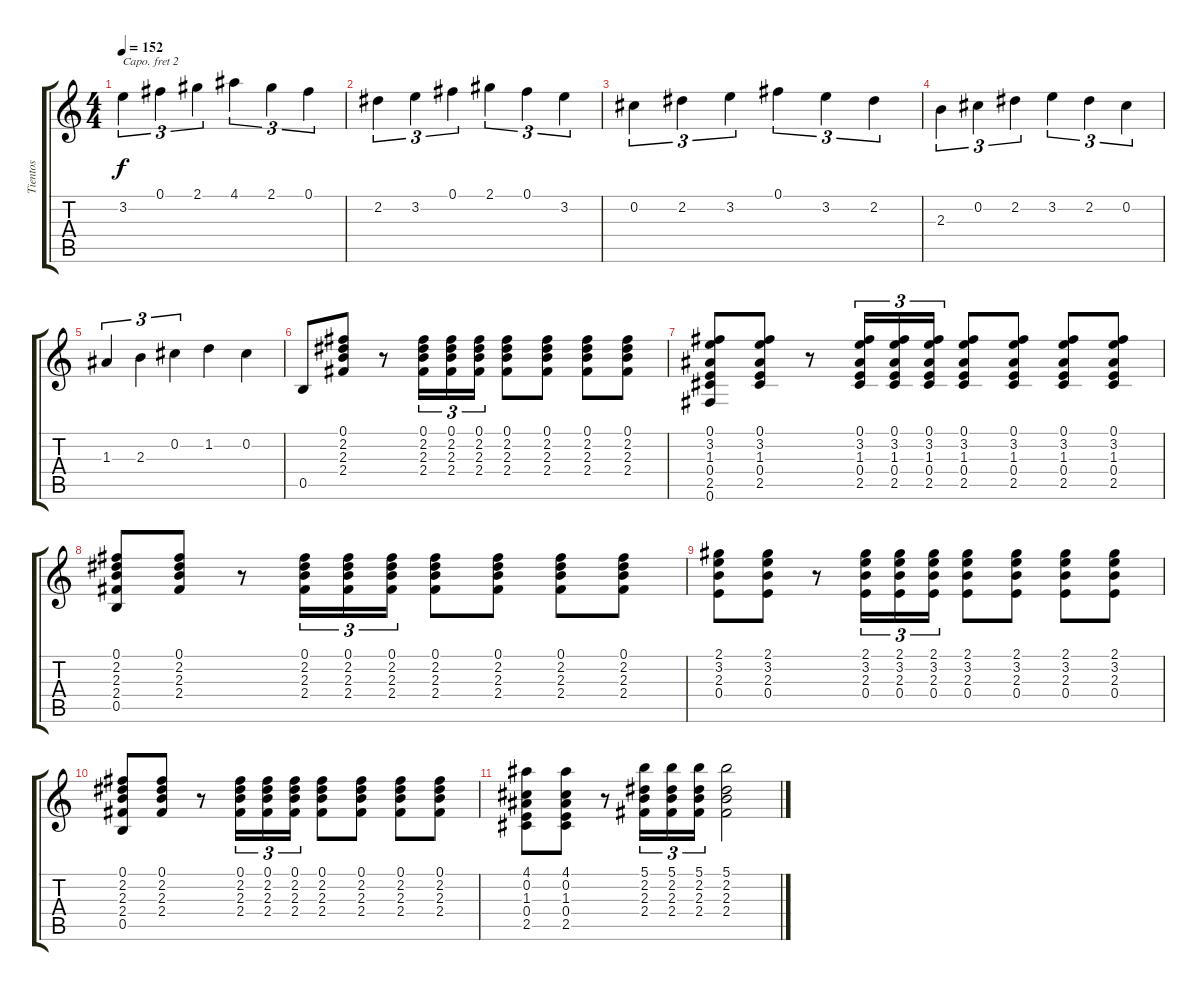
\track ("Tientos" "Tientos") {instrument acousticguitarnylon}
\staff {score tabs}
\capo 2
\tuning (E4 B3 G3 D3 A2 E2) {hide}
\ts (4 4)
\tempo 152
\clef g2
\ks c
3.2.4{tu (3 2) dy f} 0.1.4{tu (3 2)} 2.1.4{tu (3 2)} 4.1.4{tu (3 2)} 2.1.4{tu (3 2)} 0.1.4{tu (3 2)} |
2.2.4{tu (3 2)} 3.2.4{tu (3 2)} 0.1.4{tu (3 2)} 2.1.4{tu (3 2)} 0.1.4{tu (3 2)} 3.2.4{tu (3 2)} |
0.2.4{tu (3 2)} 2.2.4{tu (3 2)} 3.2.4{tu (3 2)} 0.1.4{tu (3 2)} 3.2.4{tu (3 2)} 2.2.4{tu (3 2)} |
2.3.4{tu (3 2)} 0.2.4{tu (3 2)} 2.2.4{tu (3 2)} 3.2.4{tu (3 2)} 2.2.4{tu (3 2)} 0.2.4{tu (3 2)} |
1.3.4{tu (3 2)} 2.3.4{tu (3 2)} 0.2.4{tu (3 2)} 1.2.4 0.2.4 |
0.5.8 (0.1 2.2 2.3 2.4).8 r.8 (0.1 2.2 2.3 2.4).16{tu (3 2)} (0.1 2.2 2.3 2.4).16{tu (3 2)} (0.1 2.2 2.3 2.4).16{tu (3 2)} (0.1 2.2 2.3 2.4).8 (0.1 2.2 2.3 2.4).8 (0.1 2.2 2.3 2.4).8 (0.1 2.2 2.3 2.4).8 |
(0.1 3.2 1.3 0.4 2.5 0.6).8 (0.1 3.2 1.3 0.4 2.5).8 r.8 (0.1 3.2 1.3 0.4 2.5).16{tu (3 2)} (0.1 3.2 1.3 0.4 2.5).16{tu (3 2)} (0.1 3.2 1.3 0.4 2.5).16{tu (3 2)} (0.1 3.2 1.3 0.4 2.5).8 (0.1 3.2 1.3 0.4 2.5).8 (0.1 3.2 1.3 0.4 2.5).8 (0.1 3.2 1.3 0.4 2.5).8 |
(0.1 2.2 2.3 2.4 0.5).8 (0.1 2.2 2.3 2.4).8 r.8 (0.1 2.2 2.3 2.4).16{tu (3 2)} (0.1 2.2 2.3 2.4).16{tu (3 2)} (0.1 2.2 2.3 2.4).16{tu (3 2)} (0.1 2.2 2.3 2.4).8 (0.1 2.2 2.3 2.4).8 (0.1 2.2 2.3 2.4).8 (0.1 2.2 2.3 2.4).8 |
(2.1 3.2 2.3 0.4).8 (2.1 3.2 2.3 0.4).8 r.8 (2.1 3.2 2.3 0.4).16{tu (3 2)} (2.1 3.2 2.3 0.4).16{tu (3 2)} (2.1 3.2 2.3 0.4).16{tu (3 2)} (2.1 3.2 2.3 0.4).8 (2.1 3.2 2.3 0.4).8 (2.1 3.2 2.3 0.4).8 (2.1 3.2 2.3 0.4).8 |
(0.1 2.2 2.3 2.4 0.5).8 (0.1 2.2 2.3 2.4).8 r.8 (0.1 2.2 2.3 2.4).16{tu (3 2)} (0.1 2.2 2.3 2.4).16{tu (3 2)} (0.1 2.2 2.3 2.4).16{tu (3 2)} (0.1 2.2 2.3 2.4).8 (0.1 2.2 2.3 2.4).8 (0.1 2.2 2.3 2.4).8 (0.1 2.2 2.3 2.4).8 |
(4.1 0.2 1.3 0.4 2.5).8 (4.1 0.2 1.3 0.4 2.5).8 r.8 (5.1 2.2 2.3 2.4).16{tu (3 2)} (5.1 2.2 2.3 2.4).16{tu (3 2)} (5.1 2.2 2.3 2.4).16{tu (3 2)} (5.1 2.2 2.3 2.4).2
